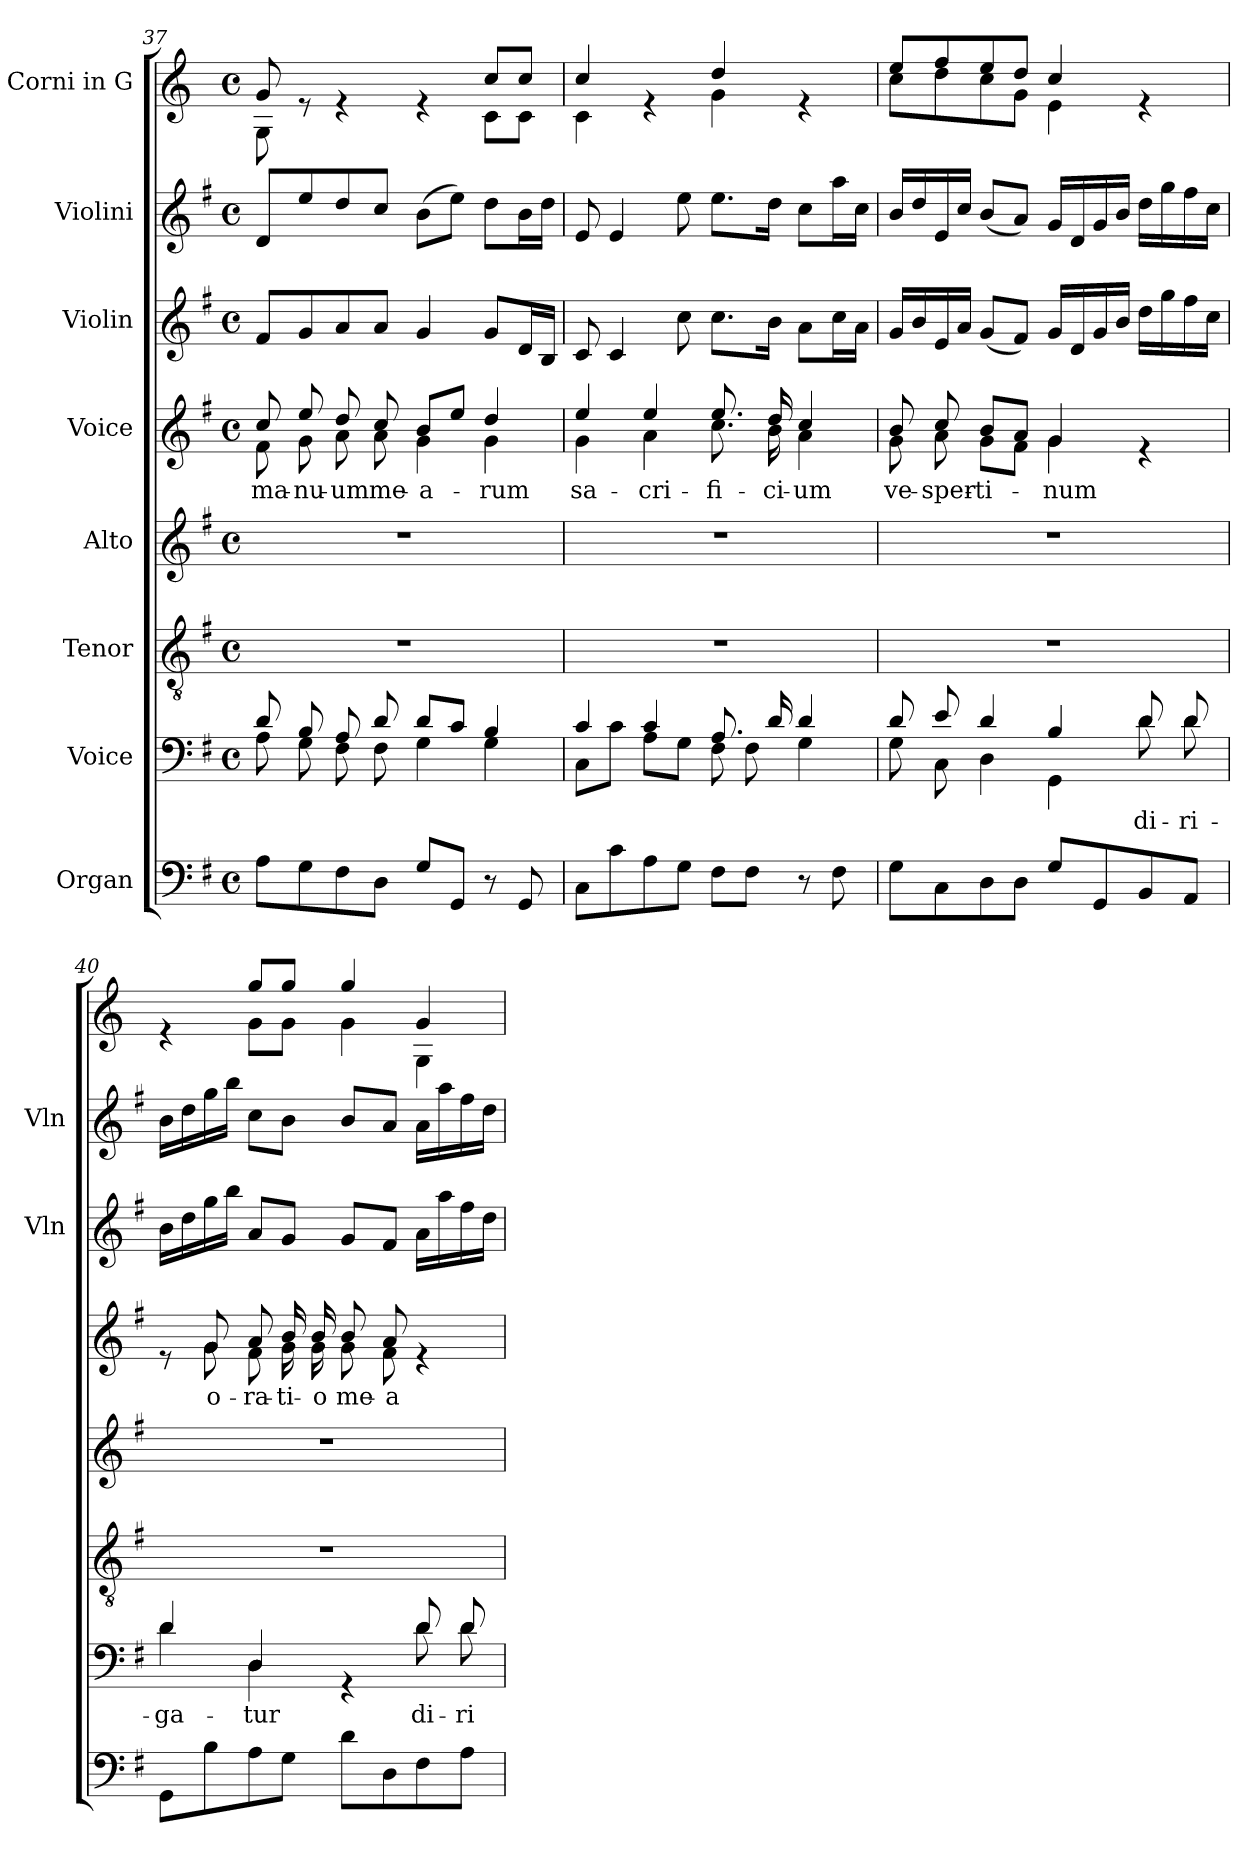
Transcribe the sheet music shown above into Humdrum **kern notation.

**kern	**kern	**text	**kern	**kern	**kern	**text	**kern	**kern	**kern
*part8	*part7	*part7	*part6	*part5	*part4	*part4	*part3	*part2	*part1
*staff8	*staff7	*staff7	*staff6	*staff5	*staff4	*staff4	*staff3	*staff2	*staff1
*I"Organ	*I"Voice	*	*I"Tenor	*I"Alto	*I"Voice	*	*I"Violin	*I"Violini	*I"Corni in G
*	*	*	*	*	*	*	*I'Vln	*I'Vln	*
*clefF4	*clefF4	*	*clefGv2	*clefG2	*clefG2	*	*clefG2	*clefG2	*clefG2
*	*	*	*	*	*	*	*	*	*ITrd3c5
*k[f#]	*k[f#]	*	*k[f#]	*k[f#]	*k[f#]	*	*k[f#]	*k[f#]	*k[f#]
*M4/4	*M4/4	*	*M4/4	*M4/4	*M4/4	*	*M4/4	*M4/4	*M4/4
*met(c)	*met(c)	*	*met(c)	*met(c)	*met(c)	*	*met(c)	*met(c)	*met(c)
=37	=37	=37	=37	=37	=37	=37	=37	=37	=37
*	*^	*	*	*	*	*	*	*	*
!	!	!	!	!	!	!	!LO:LY:b	!	!	!
*	*	*	*	*	*	*^	*	*	*	*^
8A\L	8d/	8A\	.	1r	1r	8cc/	8f#\	ma-	8f#/L	8d/L	8d/	8D\
!	!	!	!	!	!	!	!	!LO:LY:b	!	!	!	!
8G\	8B/	8G\	.	.	.	8ee/	8g\	-nu-	8g/	8ee/	8re	8ryy
!	!	!	!	!	!	!	!	!LO:LY:b	!	!	!	!
*	*	*	*	*	*	*	*	*	*	*	*v	*v
8F#\	8A/	8F#\	.	.	.	8dd/	8a\	-um	8a/	8dd/	4re
!	!	!	!	!	!	!	!	!LO:LY:b	!	!	!
8D\J	8d/	8F#\	.	.	.	8cc/	8a\	me-	8a/J	8cc/J	.
!	!	!	!	!	!	!	!	!LO:LY:b	!	!	!
8G/L	8d/L	4G\	.	.	.	8b/L	4g\	-a-	4g/	(8b\L	4re
8GG/J	8c/J	.	.	.	.	8ee/J	.	.	.	8ee\J)	.
!	!	!	!	!	!	!	!	!LO:LY:b	!	!	!
*	*	*	*	*	*	*	*	*	*	*	*^
8r	4B/	4G\	.	.	.	4dd/	4g\	-rum	8g/L	8dd\L	8g/L	8G\L
8GG/	.	.	.	.	.	.	.	.	16d/L	16b\L	8g/J	8G\J
.	.	.	.	.	.	.	.	.	16B/JJ	16dd\JJ	.	.
=38	=38	=38	=38	=38	=38	=38	=38	=38	=38	=38	=38	=38
!	!	!	!	!	!	!	!	!LO:LY:b	!	!	!	!
8C\L	4c/	8C\L	.	1r	1r	4ee/	4g\	sa-	8c/	8e/	4g/	4G\
8c\	.	8c\J	.	.	.	.	.	.	4c/	4e/	.	.
!	!	!	!	!	!	!	!	!LO:LY:b	!	!	!	!
8A\	4c/	8A\L	.	.	.	4ee/	4a\	-cri-	.	.	4re	4ryy
8G\J	.	8G\J	.	.	.	.	.	.	8cc\	8ee\	.	.
!	!	!	!	!	!	!	!	!LO:LY:b	!	!	!	!
8F#\L	8.A/	8F#\	.	.	.	8.ee/	8.cc\	-fi-	8.cc\L	8.ee\L	4a/	4d\
8F#\J	.	8F#\	.	.	.	.	.	.	.	.	.	.
!	!	!	!	!	!	!	!	!LO:LY:b	!	!	!	!
.	16d/	.	.	.	.	16dd/	16b\	-ci-	16b\Jk	16dd\Jk	.	.
!	!	!	!	!	!	!	!	!LO:LY:b	!	!	!	!
8r	4d/	4G\	.	.	.	4cc/	4a\	-um	8a\L	8cc\L	4re	4ryy
8F#\	.	.	.	.	.	.	.	.	16cc\L	16aa\L	.	.
.	.	.	.	.	.	.	.	.	16a\JJ	16cc\JJ	.	.
!!LO:PB:g=z	!!
=39	=39	=39	=39	=39	=39	=39	=39	=39	=39	=39	=39	=39
!	!	!	!	!	!	!	!	!LO:LY:b	!	!	!	!
8G\L	8d/	8G\	.	1r	1r	8b/	8g\	ve-	16g/LL	16b/LL	8b/L	8g\L
.	.	.	.	.	.	.	.	.	16b/	16dd/	.	.
!	!	!	!	!	!	!	!	!LO:LY:b	!	!	!	!
8C\	8e/	8C\	.	.	.	8cc/	8a\	-sper-	16e/	16e/	8cc/	8a\
.	.	.	.	.	.	.	.	.	16a/JJ	16cc/JJ	.	.
!	!	!	!	!	!	!	!	!LO:LY:b	!	!	!	!
8D\	4d/	4D\	.	.	.	8b/L	8g\L	-ti-	(8g/L	(8b/L	8b/	8g\
8D\J	.	.	.	.	.	8a/J	8f#\J	.	8f#/J)	8a/J)	8a/J	8d\J
!	!	!	!	!	!	!	!	!LO:LY:b	!	!	!	!
8G/L	4B/	4GG\	.	.	.	4g/	4g\	-num	16g/LL	16g/LL	4g/	4B\
.	.	.	.	.	.	.	.	.	16d/	16d/	.	.
8GG/	.	.	.	.	.	.	.	.	16g/	16g/	.	.
.	.	.	.	.	.	.	.	.	16b/JJ	16b/JJ	.	.
!	!	!	!LO:LY:b	!	!	!	!	!	!	!	!	!
8BB/	8d/	8d\	di-	.	.	4re	4ryy	.	16dd\LL	16dd\LL	4re	4ryy
.	.	.	.	.	.	.	.	.	16gg\	16gg\	.	.
!	!	!	!LO:LY:b	!	!	!	!	!	!	!	!	!
8AA/J	8d/	8d\	-ri-	.	.	.	.	.	16ff#\	16ff#\	.	.
.	.	.	.	.	.	.	.	.	16cc\JJ	16cc\JJ	.	.
=40	=40	=40	=40	=40	=40	=40	=40	=40	=40	=40	=40	=40
!	!	!	!LO:LY:b	!	!	!	!	!	!	!	!	!
8GG\L	4d/	4d\	-ga-	1r	1r	8re	8ryy	.	16b\LL	16b\LL	4re	4ryy
.	.	.	.	.	.	.	.	.	16dd\	16dd\	.	.
!	!	!	!	!	!	!	!	!LO:LY:b	!	!	!	!
8B\	.	.	.	.	.	8g/	8g\	o-	16gg\	16gg\	.	.
.	.	.	.	.	.	.	.	.	16bb\JJ	16bb\JJ	.	.
!	!	!	!LO:LY:b	!	!	!	!	!LO:LY:b	!	!	!	!
8A\	4D/	4D\	-tur	.	.	8a/	8f#\	-ra-	8a/L	8cc\L	8dd/L	8d\L
!	!	!	!	!	!	!	!	!LO:LY:b	!	!	!	!
8G\J	.	.	.	.	.	16b/	16g\	-ti-	8g/J	8b\J	8dd/J	8d\J
!	!	!	!	!	!	!	!	!LO:LY:b	!	!	!	!
.	.	.	.	.	.	16b/	16g\	-o	.	.	.	.
!	!	!	!	!	!	!	!	!LO:LY:b	!	!	!	!
8d\L	4rGG	4ryy	.	.	.	8b/	8g\	me-	8g/L	8b/L	4dd/	4d\
!	!	!	!	!	!	!	!	!LO:LY:b	!	!	!	!
8D\	.	.	.	.	.	8a/	8f#\	-a	8f#/J	8a/J	.	.
!	!	!	!LO:LY:b	!	!	!	!	!	!	!	!	!
8F#\	8d/	8d\	di-	.	.	4re	4ryy	.	16a\LL	16a\LL	4d/	4D\
.	.	.	.	.	.	.	.	.	16aa\	16aa\	.	.
!	!	!	!LO:LY:b	!	!	!	!	!	!	!	!	!
8A\J	8d/	8d\	-ri-	.	.	.	.	.	16ff#\	16ff#\	.	.
.	.	.	.	.	.	.	.	.	16dd\JJ	16dd\JJ	.	.
*	*v	*v	*	*	*	*v	*v	*	*	*	*v	*v
=	=	=	=	=	=	=	=	=	=
*-	*-	*-	*-	*-	*-	*-	*-	*-	*-
